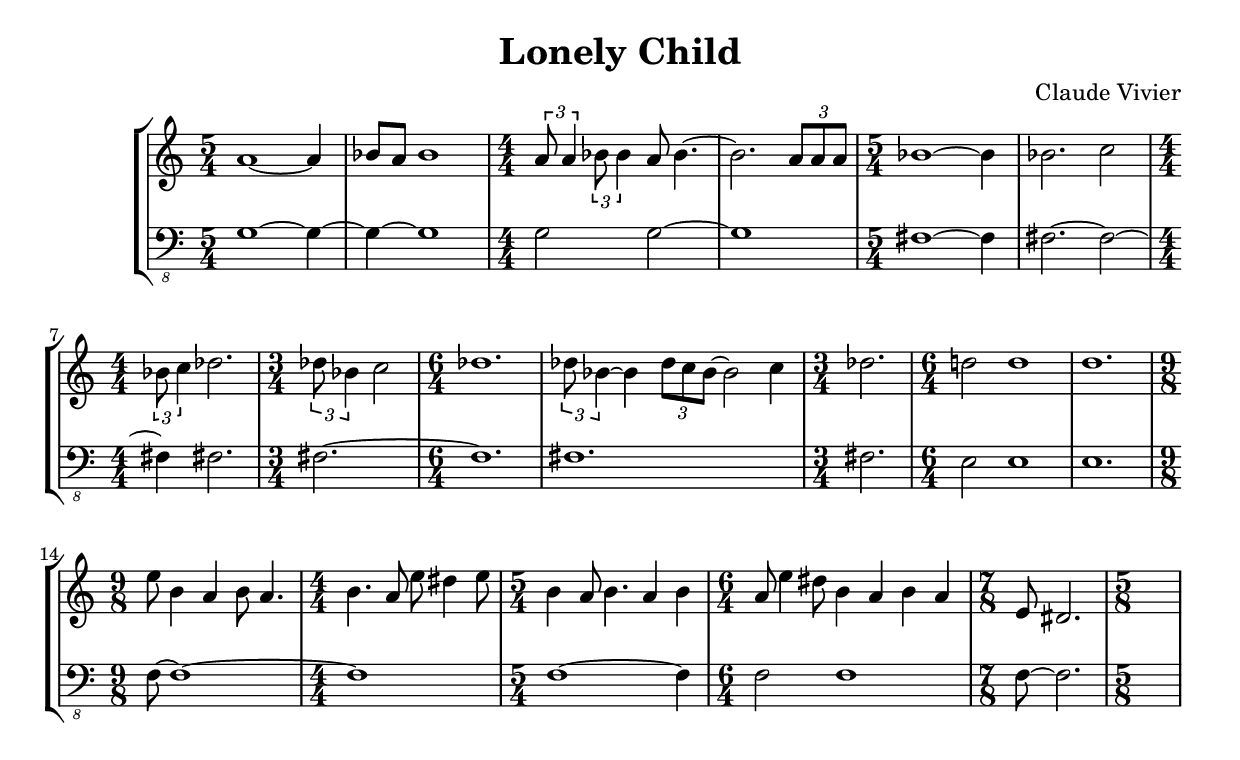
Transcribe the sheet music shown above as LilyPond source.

\version "2.23.80"
\language "english"

\header {
  title = "Lonely Child"
  composer = "Claude Vivier"
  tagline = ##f
}

structure = {
  \time 5/4
  s1 s4
  s1 s4
  \time 4/4
  s1 * 2
  \time 5/4
  s1 s4

  s1 s4
  \time 4/4
  s1
  \time 3/4
  s2.
  \time 6/4
  s1 s2
  s1 s2

  \time 3/4
  s2.
  \time 6/4
  s1 s2
  s1 s2
  \time 9/8
  s1 s8
  \time 4/4
  s1

  \time 5/4
  s1 s4
  \time 6/4
  s1 s2
  \time 7/8
  s2. s8
  \time 5/8
  s2 s8
}

melody = \relative c'' {
  a1~ a4
  bf8 a bf1
  \tuplet 3/2 { a8 a4 }
  \tuplet 3/2 { bf8 bf4 }
  a8 bf4.~
  bf2.
  \tuplet 3/2 { a8 a a }
  bf1~ bf4

  bf2. c2
  \tuplet 3/2 { bf8 c4 } df2.
  \tuplet 3/2 { df8 bf4 } c2
  df1.
  \tuplet 3/2 { df8 bf4~ } bf \tuplet 3/2 { df8 c bf~ } bf2 c4

  df2.
  d!2 d1
  d1.
  e8 b4 a b8 a4.
  b4. a8 e' ds4 e8

  b4 a8 b4. a4 b
  a8 e'4 ds8 b4 a b a
  e8 ds2.
}

bass = \relative c {
  \clef "bass_8"
  g1~ g4~
  g~ g1
  g2 g~
  g1
  fs~ fs4

  fs2.~ fs2~
  fs4 fs2.
  fs~
  fs1.
  fs1.

  fs2.
  e2 e1
  e1.
  f8~ f1~
  f

  f1~ f4
  f2 f1
  f8~ f2.
}

melody = {
  <<
    \melody
    \structure
  >>
}

bass = {
  <<
    \bass
    \structure
  >>
}

\score {
  \new StaffGroup {
    \numericTimeSignature
    <<
      \new Staff = "melody" {
        \melody
      }
      \new Staff = "bass" {
        \bass
      }
    >>
  }
}
